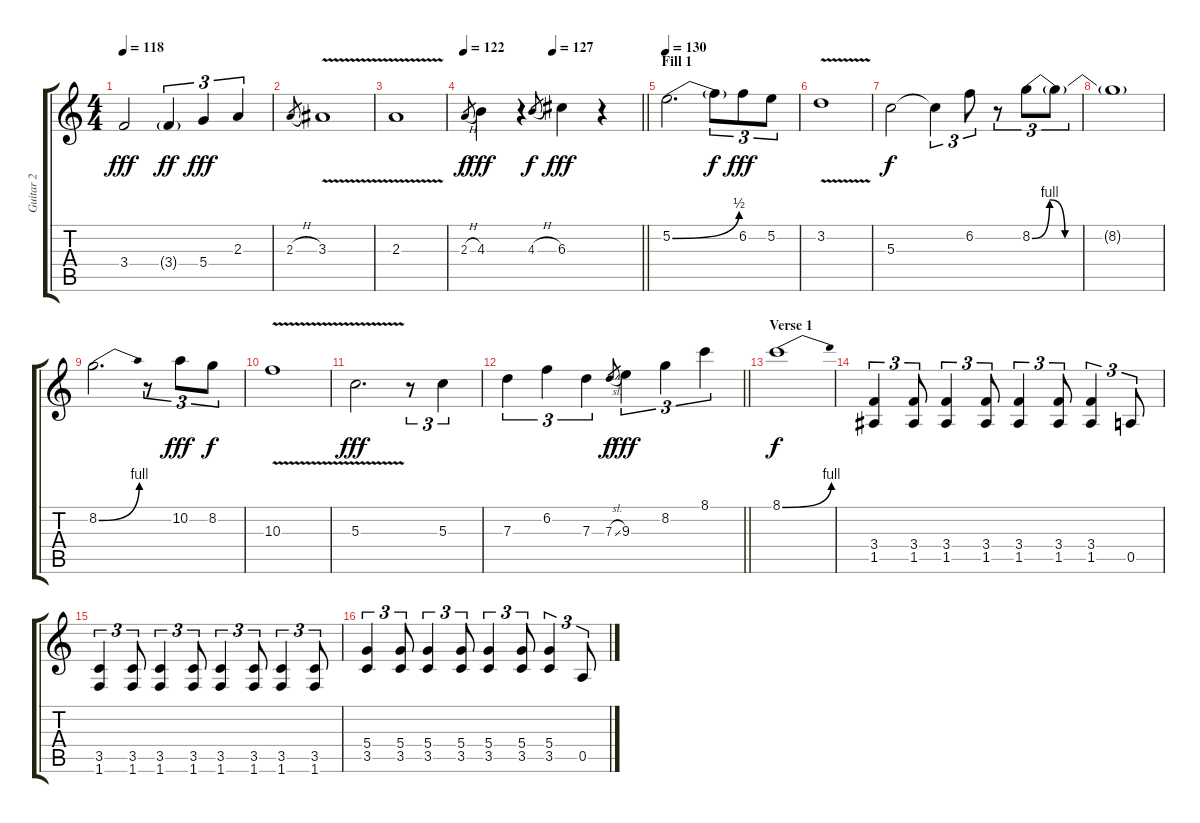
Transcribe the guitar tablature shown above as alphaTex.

\track ("Guitar 2" "Guitar 2") {instrument distortionguitar}
\staff {score tabs}
\tuning (E4 B3 G3 D3 A2 E2) {hide}
\ts (4 4)
\tempo 118
\clef g2
\ks c
3.4.2{dy fff} 3.4{g}.4{tu (3 2) dy ff} 5.4.4{tu (3 2) dy fff} 2.3.4{tu (3 2)} |
2.3{h}.8{gr} 3.3{v}.1 |
2.3{v}.1 |
\tempo 122
\tempo (127 0.5)
\barLineRight lightlight
2.3{h}.8{gr dy f} 4.3.4{dy fff} r.4 4.3{h}.8{gr dy f} 6.3.4{dy fff} r.4 |
\section ("" "Fill 1")
\tempo 130
5.2{be (bend 0 0 60 2)}.2{d} 5.2{t}.8{tu (3 2) dy f} 6.2.8{tu (3 2) dy fff} 5.2.8{tu (3 2)} |
3.2{v}.1 |
5.3.2{dy f} 5.3{t}.4{tu (3 2)} 6.2.8{tu (3 2)} r.8{tu (3 2)} 8.2{be (custom 0 0 8 4 15 0 60 0)}.8{tu (3 2)} 8.2{t}.8{tu (3 2)} |
8.2{t}.1 |
8.2{be (bend 0 0 60 4)}.2{d} r.8{tu (3 2)} 10.2.8{tu (3 2) dy fff} 8.2.8{tu (3 2) dy f} |
10.3{v}.1 |
5.3{v}.2{d dy fff} r.8{tu (3 2)} 5.3.4{tu (3 2)} |
\barLineRight lightlight
7.3.4{tu (3 2)} 6.2.4{tu (3 2)} 7.3.4{tu (3 2)} 7.3{sl}.8{gr dy f} 9.3.4{tu (3 2) dy fff} 8.2.4{tu (3 2)} 8.1.4{tu (3 2)} |
\section ("" "Verse 1")
8.1{be (bend 0 0 60 4)}.1{dy f} |
(3.4 1.5).4{tu (3 2)} (3.4 1.5).8{tu (3 2)} (3.4 1.5).4{tu (3 2)} (3.4 1.5).8{tu (3 2)} (3.4 1.5).4{tu (3 2)} (3.4 1.5).8{tu (3 2)} (3.4 1.5).4{tu (3 2)} 0.5.8{tu (3 2)} |
(3.5 1.6).4{tu (3 2)} (3.5 1.6).8{tu (3 2)} (3.5 1.6).4{tu (3 2)} (3.5 1.6).8{tu (3 2)} (3.5 1.6).4{tu (3 2)} (3.5 1.6).8{tu (3 2)} (3.5 1.6).4{tu (3 2)} (3.5 1.6).8{tu (3 2)} |
(5.4 3.5).4{tu (3 2)} (5.4 3.5).8{tu (3 2)} (5.4 3.5).4{tu (3 2)} (5.4 3.5).8{tu (3 2)} (5.4 3.5).4{tu (3 2)} (5.4 3.5).8{tu (3 2)} (5.4 3.5).4{tu (3 2)} 0.5.8{tu (3 2)}
